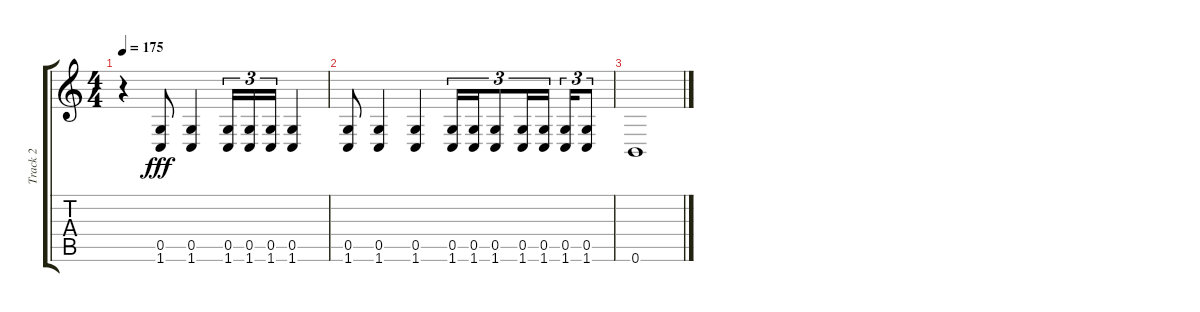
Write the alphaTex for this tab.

\track ("Track 2" "Track 2") {instrument distortionguitar}
\staff {score tabs}
\tuning (D4 A3 F3 C3 G2 B1) {hide}
\ts (4 4)
\tempo 175
\clef g2
\ks c
r.4{dy fff} (0.5 1.6).8 (0.5 1.6).4 (0.5 1.6).16{tu (3 2)} (0.5 1.6).16{tu (3 2)} (0.5 1.6).16{tu (3 2)} (0.5 1.6).4 |
(0.5 1.6).8 (0.5 1.6).4 (0.5 1.6).4 (0.5 1.6).16{tu (3 2)} (0.5 1.6).16{tu (3 2)} (0.5 1.6).8{tu (3 2)} (0.5 1.6).16{tu (3 2)} (0.5 1.6).16{tu (3 2) beam splitsecondary} (0.5 1.6).16{tu (3 2)} (0.5 1.6).8{tu (3 2)} |
0.6.1
